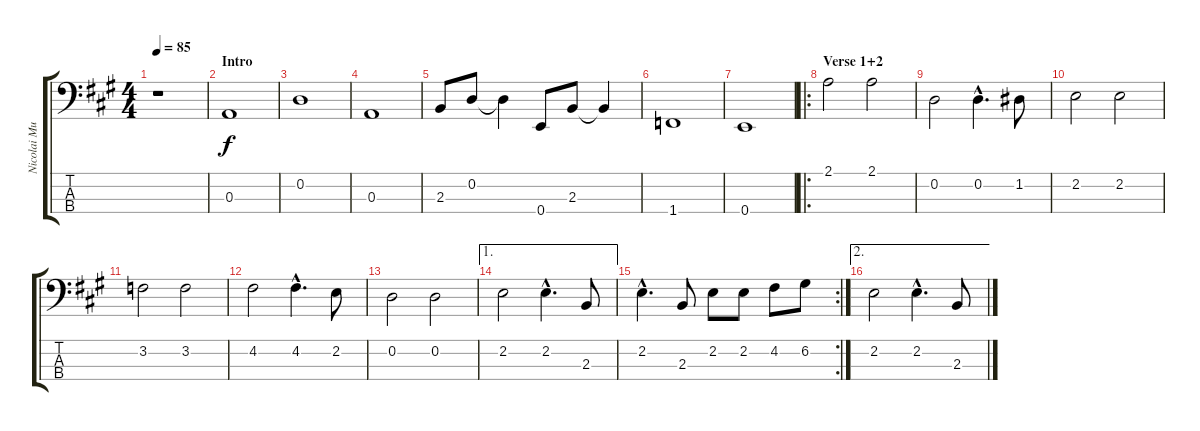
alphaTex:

\track ("Nicolai Much-Hansen (Bass)" "Nicolai Mu") {instrument acousticbass}
\staff {score tabs}
\tuning (G2 D2 A1 E1) {hide}
\ts (4 4)
\tempo 85
\clef f4
\ks a
r.1{dy f instrument acousticbass} |
\section ("" "Intro")
0.3.1 |
0.2.1 |
0.3.1 |
2.3.8 0.2.8 0.2{t}.4 0.4.8 2.3.8 2.3{t}.4 |
1.4.1 |
0.4.1 |
\ro
\section ("" "Verse 1+2")
2.1.2 2.1.2 |
0.2.2 0.2{hac}.4{d} 1.2.8 |
2.2.2 2.2.2 |
3.2.2 3.2.2 |
4.2.2 4.2{hac}.4{d} 2.2.8 |
0.2.2 0.2.2 |
\ae 1
2.2.2 2.2{hac}.4{d} 2.3.8 |
\rc 2
2.2{hac}.4{d} 2.3.8 2.2.8 2.2.8 4.2.8 6.2.8 |
\ae 2
2.2.2 2.2{hac}.4{d} 2.3.8
